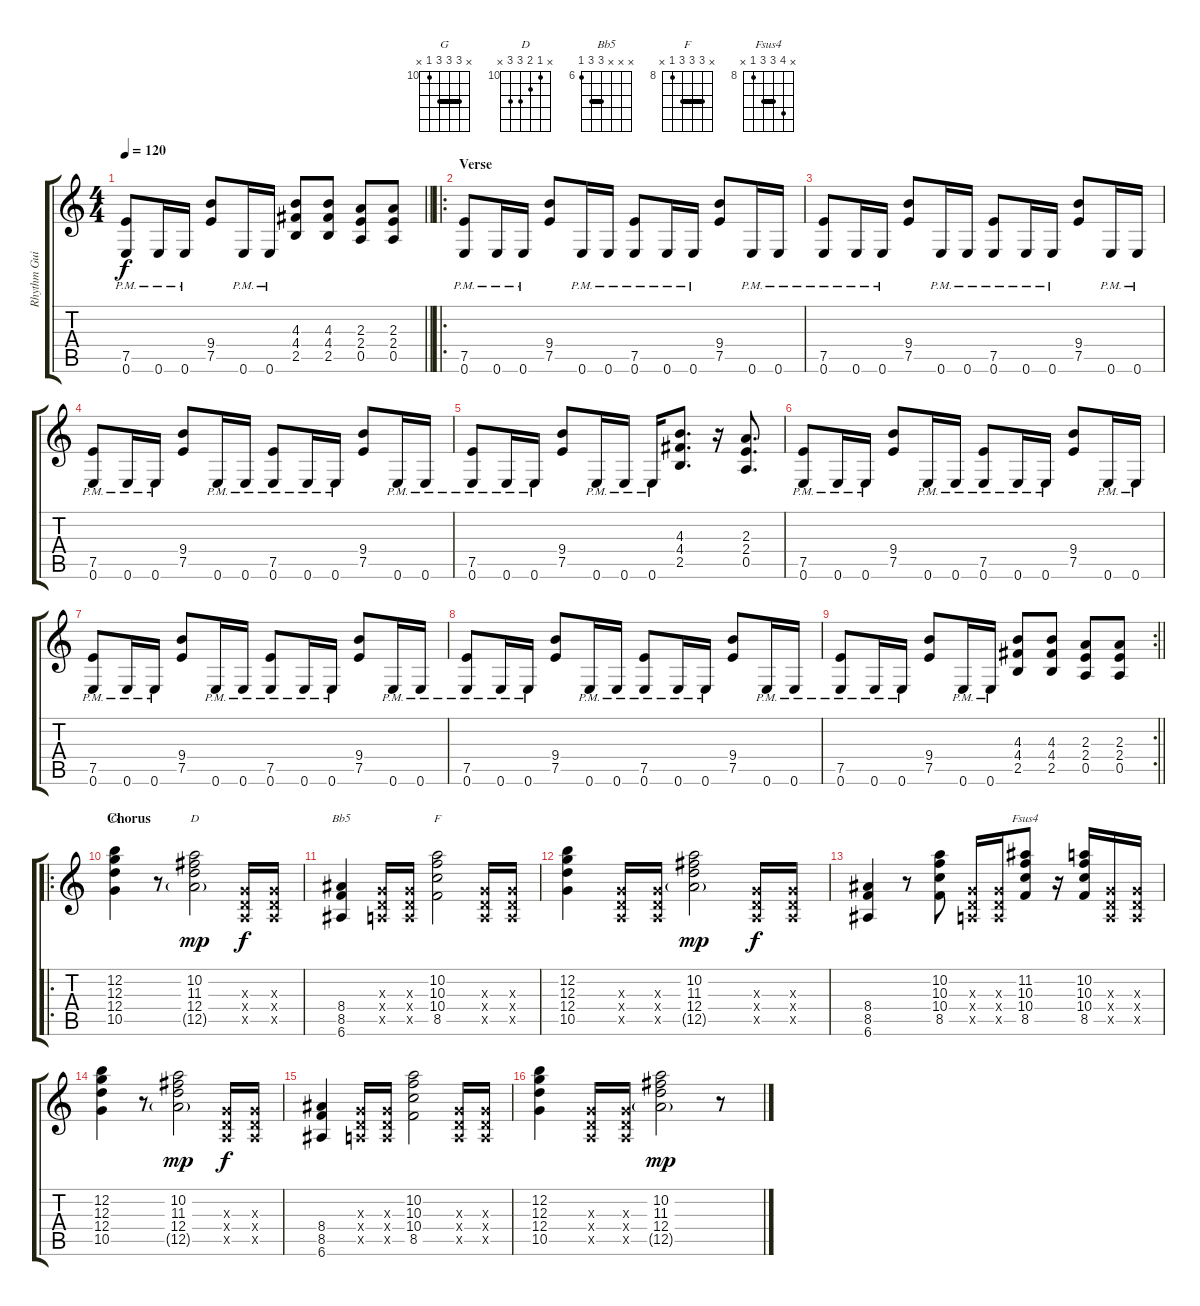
\track ("Rhythm Guitar" "Rhythm Gui") {instrument overdrivenguitar}
\staff {score tabs}
\tuning (E4 B3 G3 D3 A2 E2) {hide}
\chord ("G" x 12 12 12 10 x) {firstfret 10 barre 12}
\chord ("D" x 10 11 12 12 x) {firstfret 10}
\chord ("Bb5" x x x 8 8 6) {firstfret 6 barre 8}
\chord ("F" x 10 10 10 8 x) {firstfret 8 barre 10}
\chord ("Fsus4" x 11 10 10 8 x) {firstfret 8 barre 10}
\ts (4 4)
\tempo 120
\clef g2
\barLineRight lightlight
\ks c
(7.5{pm} 0.6{pm}).8{dy f} 0.6{pm}.16 0.6{pm}.16 (9.4 7.5).8 0.6{pm}.16 0.6{pm}.16 (4.3 4.4 2.5).8 (4.3 4.4 2.5).8 (2.3 2.4 0.5).8 (2.3 2.4 0.5).8 |
\ro
\section ("" "Verse")
(7.5{pm} 0.6{pm}).8 0.6{pm}.16 0.6{pm}.16 (9.4 7.5).8 0.6{pm}.16 0.6{pm}.16 (7.5{pm} 0.6{pm}).8 0.6{pm}.16 0.6{pm}.16 (9.4 7.5).8 0.6{pm}.16 0.6{pm}.16 |
(7.5{pm} 0.6{pm}).8 0.6{pm}.16 0.6{pm}.16 (9.4 7.5).8 0.6{pm}.16 0.6{pm}.16 (7.5{pm} 0.6{pm}).8 0.6{pm}.16 0.6{pm}.16 (9.4 7.5).8 0.6{pm}.16 0.6{pm}.16 |
(7.5{pm} 0.6{pm}).8 0.6{pm}.16 0.6{pm}.16 (9.4 7.5).8 0.6{pm}.16 0.6{pm}.16 (7.5{pm} 0.6{pm}).8 0.6{pm}.16 0.6{pm}.16 (9.4 7.5).8 0.6{pm}.16 0.6{pm}.16 |
(7.5{pm} 0.6{pm}).8 0.6{pm}.16 0.6{pm}.16 (9.4 7.5).8 0.6{pm}.16 0.6{pm}.16 0.6{pm}.16 (4.3 4.4 2.5).8{d} r.16 (2.3 2.4 0.5).8{d} |
(7.5{pm} 0.6{pm}).8 0.6{pm}.16 0.6{pm}.16 (9.4 7.5).8 0.6{pm}.16 0.6{pm}.16 (7.5{pm} 0.6{pm}).8 0.6{pm}.16 0.6{pm}.16 (9.4 7.5).8 0.6{pm}.16 0.6{pm}.16 |
(7.5{pm} 0.6{pm}).8 0.6{pm}.16 0.6{pm}.16 (9.4 7.5).8 0.6{pm}.16 0.6{pm}.16 (7.5{pm} 0.6{pm}).8 0.6{pm}.16 0.6{pm}.16 (9.4 7.5).8 0.6{pm}.16 0.6{pm}.16 |
(7.5{pm} 0.6{pm}).8 0.6{pm}.16 0.6{pm}.16 (9.4 7.5).8 0.6{pm}.16 0.6{pm}.16 (7.5{pm} 0.6{pm}).8 0.6{pm}.16 0.6{pm}.16 (9.4 7.5).8 0.6{pm}.16 0.6{pm}.16 |
\rc 2
\barLineRight lightlight
(7.5{pm} 0.6{pm}).8 0.6{pm}.16 0.6{pm}.16 (9.4 7.5).8 0.6{pm}.16 0.6{pm}.16 (4.3 4.4 2.5).8 (4.3 4.4 2.5).8 (2.3 2.4 0.5).8 (2.3 2.4 0.5).8 |
\ro
\section ("" "Chorus")
(12.2 12.3 12.4 10.5).4{ch "G"} r.8 (10.2 11.3 12.4 12.5{g}).2{ch "D" dy mp} (0.3{x} 0.4{x} 0.5{x}).16{dy f} (0.3{x} 0.4{x} 0.5{x}).16 |
(8.4 8.5 6.6).4{ch "Bb5"} (0.3{x} 0.4{x} 0.5{x}).16 (0.3{x} 0.4{x} 0.5{x}).16 (10.2 10.3 10.4 8.5).2{ch "F"} (0.3{x} 0.4{x} 0.5{x}).16 (0.3{x} 0.4{x} 0.5{x}).16 |
(12.2 12.3 12.4 10.5).4 (0.3{x} 0.4{x} 0.5{x}).16 (0.3{x} 0.4{x} 0.5{x}).16 (10.2 11.3 12.4 12.5{g}).2{dy mp} (0.3{x} 0.4{x} 0.5{x}).16{dy f} (0.3{x} 0.4{x} 0.5{x}).16 |
(8.4 8.5 6.6).4 r.8 (10.2 10.3 10.4 8.5).8 (0.3{x} 0.4{x} 0.5{x}).16 (0.3{x} 0.4{x} 0.5{x}).16 (11.2 10.3 10.4 8.5).8{ch "Fsus4"} r.16 (10.2 10.3 10.4 8.5).16 (0.3{x} 0.4{x} 0.5{x}).16 (0.3{x} 0.4{x} 0.5{x}).16 |
(12.2 12.3 12.4 10.5).4 r.8 (10.2 11.3 12.4 12.5{g}).2{dy mp} (0.3{x} 0.4{x} 0.5{x}).16{dy f} (0.3{x} 0.4{x} 0.5{x}).16 |
(8.4 8.5 6.6).4 (0.3{x} 0.4{x} 0.5{x}).16 (0.3{x} 0.4{x} 0.5{x}).16 (10.2 10.3 10.4 8.5).2 (0.3{x} 0.4{x} 0.5{x}).16 (0.3{x} 0.4{x} 0.5{x}).16 |
(12.2 12.3 12.4 10.5).4 (0.3{x} 0.4{x} 0.5{x}).16 (0.3{x} 0.4{x} 0.5{x}).16 (10.2 11.3 12.4 12.5{g}).2{dy mp} r.8
